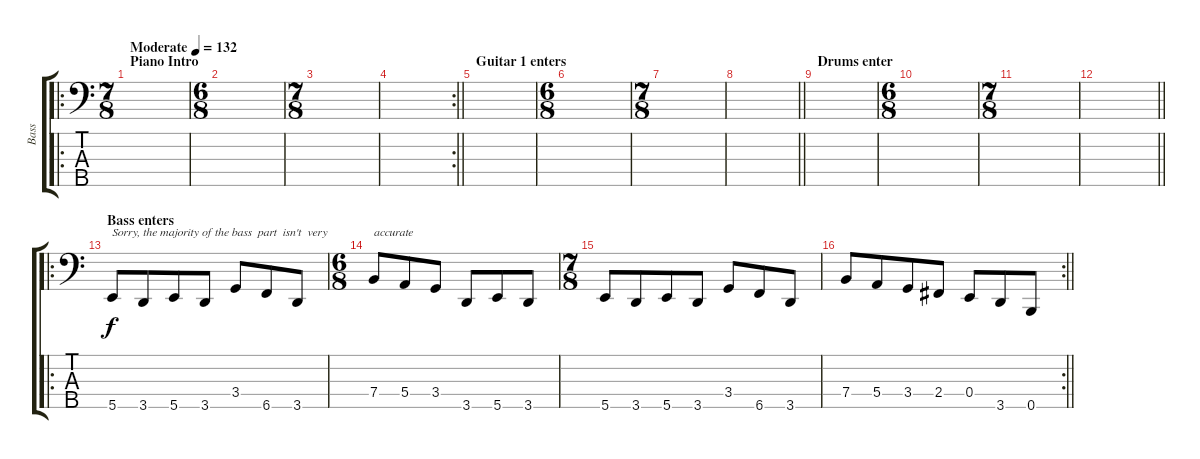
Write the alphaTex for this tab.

\track ("Bass" "Bass") {instrument fretlessbass}
\staff {score tabs}
\tuning (G2 D2 A1 E1 B0) {hide}
\ro
\ts (7 8)
\section ("" "Piano Intro")
\tempo (132 "Moderate")
\clef f4
\ks c
|
\ts (6 8)
|
\ts (7 8)
|
\rc 2
\barLineRight lightlight
|
\section ("" "Guitar 1 enters")
|
\ts (6 8)
|
\ts (7 8)
|
\barLineRight lightlight
|
\section ("" "Drums enter")
|
\ts (6 8)
|
\ts (7 8)
|
\barLineRight lightlight
|
\ro
\section ("" "Bass enters")
5.5.8{txt "Sorry, the majority of the bass  part  isn't  very"} 3.5.8 5.5.8 3.5.8 3.4.8 6.5.8 3.5.8 |
\ts (6 8)
7.4.8{txt "accurate"} 5.4.8 3.4.8 3.5.8 5.5.8 3.5.8 |
\ts (7 8)
5.5.8 3.5.8 5.5.8 3.5.8 3.4.8 6.5.8 3.5.8 |
\rc 2
\barLineRight lightlight
7.4.8 5.4.8 3.4.8 2.4.8 0.4.8 3.5.8 0.5.8
